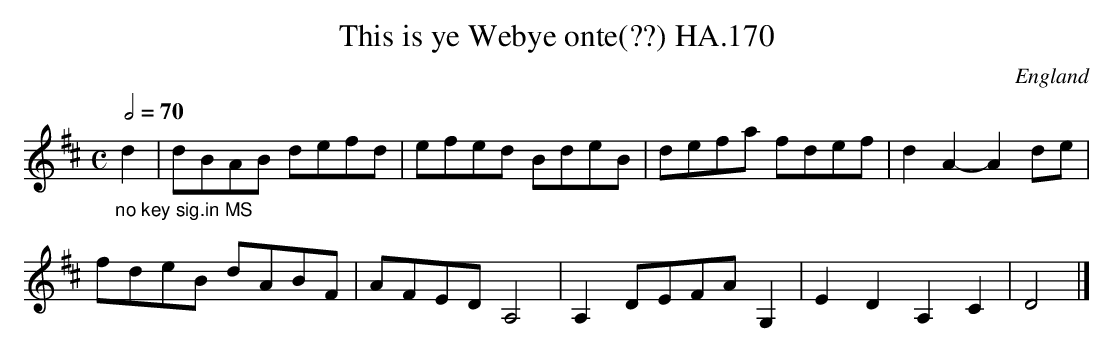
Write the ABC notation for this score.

X:1
T:This is ye Webye onte(??) HA.170
M:C
L:1/8
Q:1/2=70
O:England
K:D major
"_no key sig.in MS "
d2|dBAB defd|efed BdeB|defa fdef |d2 A2-A2 de|!
fdeB dABF|AFED A,4|A,2 DEFA G,2| E2D2A,2C2| D4|]
